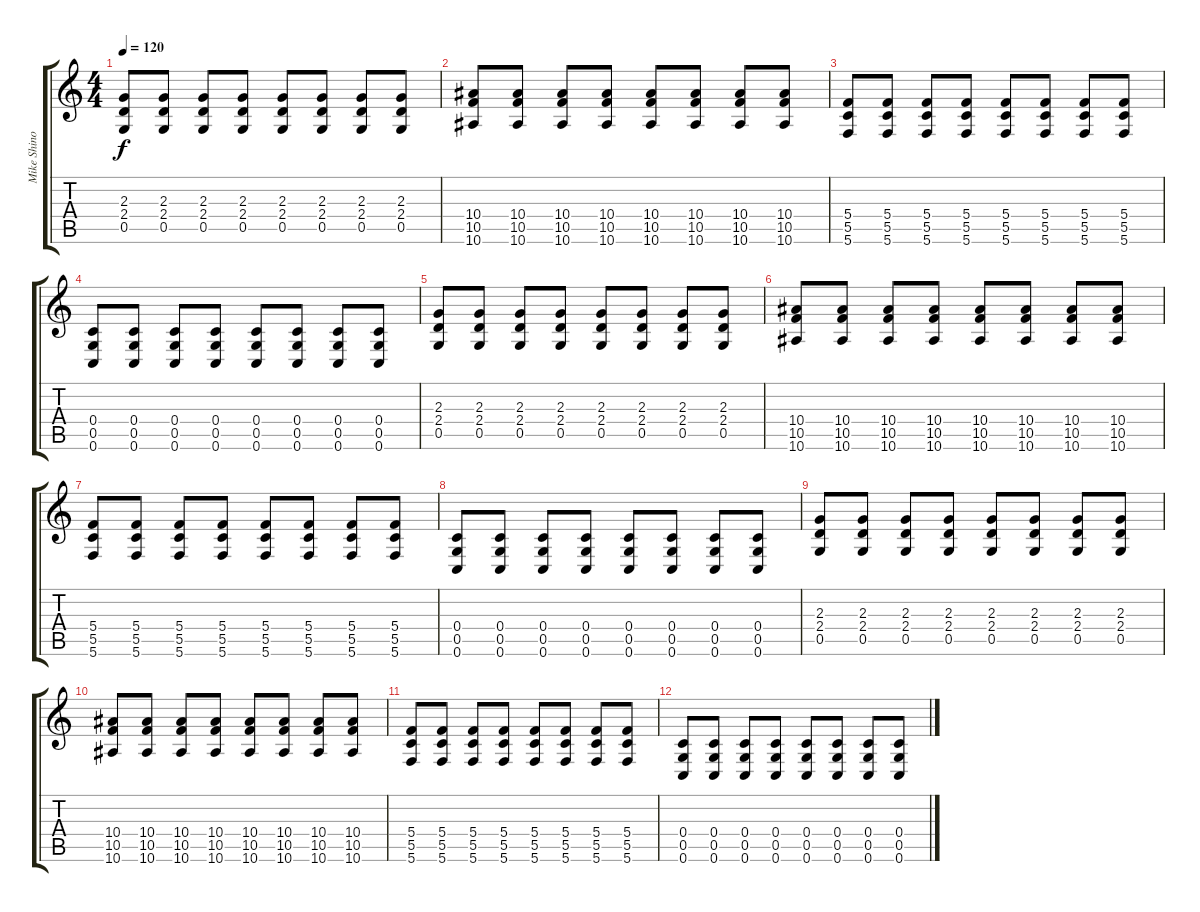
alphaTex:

\track ("Mike Shinoda" "Mike Shino") {instrument distortionguitar}
\staff {score tabs}
\tuning (D4 A3 F3 C3 G2 C2) {hide}
\ts (4 4)
\tempo 120
\clef g2
\ks c
(2.3 2.4 0.5).8{dy f} (2.3 2.4 0.5).8 (2.3 2.4 0.5).8 (2.3 2.4 0.5).8 (2.3 2.4 0.5).8 (2.3 2.4 0.5).8 (2.3 2.4 0.5).8 (2.3 2.4 0.5).8 |
(10.4 10.5 10.6).8 (10.4 10.5 10.6).8 (10.4 10.5 10.6).8 (10.4 10.5 10.6).8 (10.4 10.5 10.6).8 (10.4 10.5 10.6).8 (10.4 10.5 10.6).8 (10.4 10.5 10.6).8 |
(5.4 5.5 5.6).8 (5.4 5.5 5.6).8 (5.4 5.5 5.6).8 (5.4 5.5 5.6).8 (5.4 5.5 5.6).8 (5.4 5.5 5.6).8 (5.4 5.5 5.6).8 (5.4 5.5 5.6).8 |
(0.4 0.5 0.6).8 (0.4 0.5 0.6).8 (0.4 0.5 0.6).8 (0.4 0.5 0.6).8 (0.4 0.5 0.6).8 (0.4 0.5 0.6).8 (0.4 0.5 0.6).8 (0.4 0.5 0.6).8 |
(2.3 2.4 0.5).8 (2.3 2.4 0.5).8 (2.3 2.4 0.5).8 (2.3 2.4 0.5).8 (2.3 2.4 0.5).8 (2.3 2.4 0.5).8 (2.3 2.4 0.5).8 (2.3 2.4 0.5).8 |
(10.4 10.5 10.6).8 (10.4 10.5 10.6).8 (10.4 10.5 10.6).8 (10.4 10.5 10.6).8 (10.4 10.5 10.6).8 (10.4 10.5 10.6).8 (10.4 10.5 10.6).8 (10.4 10.5 10.6).8 |
(5.4 5.5 5.6).8 (5.4 5.5 5.6).8 (5.4 5.5 5.6).8 (5.4 5.5 5.6).8 (5.4 5.5 5.6).8 (5.4 5.5 5.6).8 (5.4 5.5 5.6).8 (5.4 5.5 5.6).8 |
(0.4 0.5 0.6).8 (0.4 0.5 0.6).8 (0.4 0.5 0.6).8 (0.4 0.5 0.6).8 (0.4 0.5 0.6).8 (0.4 0.5 0.6).8 (0.4 0.5 0.6).8 (0.4 0.5 0.6).8 |
(2.3 2.4 0.5).8 (2.3 2.4 0.5).8 (2.3 2.4 0.5).8 (2.3 2.4 0.5).8 (2.3 2.4 0.5).8 (2.3 2.4 0.5).8 (2.3 2.4 0.5).8 (2.3 2.4 0.5).8 |
(10.4 10.5 10.6).8 (10.4 10.5 10.6).8 (10.4 10.5 10.6).8 (10.4 10.5 10.6).8 (10.4 10.5 10.6).8 (10.4 10.5 10.6).8 (10.4 10.5 10.6).8 (10.4 10.5 10.6).8 |
(5.4 5.5 5.6).8 (5.4 5.5 5.6).8 (5.4 5.5 5.6).8 (5.4 5.5 5.6).8 (5.4 5.5 5.6).8 (5.4 5.5 5.6).8 (5.4 5.5 5.6).8 (5.4 5.5 5.6).8 |
(0.4 0.5 0.6).8 (0.4 0.5 0.6).8 (0.4 0.5 0.6).8 (0.4 0.5 0.6).8 (0.4 0.5 0.6).8 (0.4 0.5 0.6).8 (0.4 0.5 0.6).8 (0.4 0.5 0.6).8
